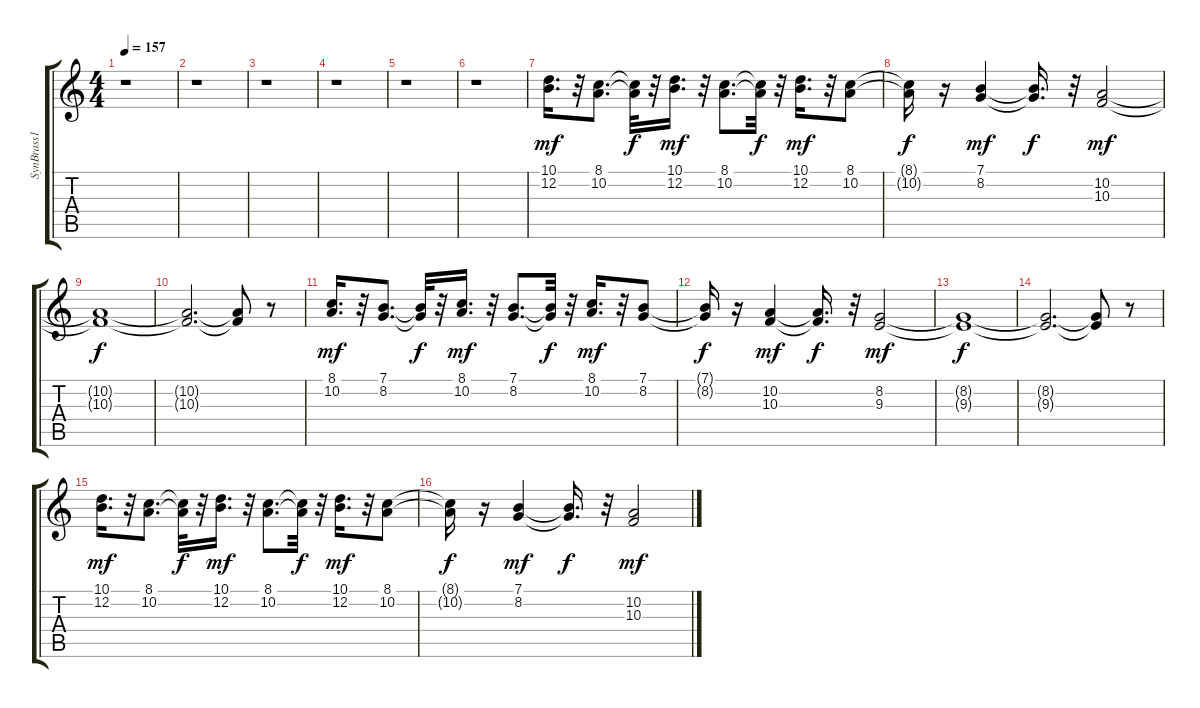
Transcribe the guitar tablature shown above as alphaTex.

\track ("SynBrass1           " "SynBrass1 ") {instrument synthbrass1}
\staff {score tabs}
\tuning (E4 B3 G3 D3 A2 E2) {hide}
\ts (4 4)
\tempo 157
\clef g2
\ks c
r.1{dy f} |
r.1 |
r.1 |
r.1 |
r.1 |
r.1 |
(10.1 12.2).16{d dy mf} r.32 (8.1 10.2).8{d} (8.1{t} 10.2{t}).32{dy f} r.32 (10.1 12.2).16{d dy mf} r.32 (8.1 10.2).8{d} (8.1{t} 10.2{t}).32{dy f} r.32 (10.1 12.2).16{d dy mf} r.32 (8.1 10.2).8 |
(8.1{t} 10.2{t}).16{dy f} r.16 (7.1 8.2).4{dy mf} (7.1{t} 8.2{t}).16{d dy f} r.32 (10.2 10.3).2{dy mf} |
(10.2{t} 10.3{t}).1{dy f} |
(10.2{t} 10.3{t}).2{d} (10.2{t} 10.3{t}).8 r.8 |
(8.1 10.2).16{d dy mf} r.32 (7.1 8.2).8{d} (7.1{t} 8.2{t}).32{dy f} r.32 (8.1 10.2).16{d dy mf} r.32 (7.1 8.2).8{d} (7.1{t} 8.2{t}).32{dy f} r.32 (8.1 10.2).16{d dy mf} r.32 (7.1 8.2).8 |
(7.1{t} 8.2{t}).16{dy f} r.16 (10.2 10.3).4{dy mf} (10.2{t} 10.3{t}).16{d dy f} r.32 (8.2 9.3).2{dy mf} |
(8.2{t} 9.3{t}).1{dy f} |
(8.2{t} 9.3{t}).2{d} (8.2{t} 9.3{t}).8 r.8 |
(10.1 12.2).16{d dy mf} r.32 (8.1 10.2).8{d} (8.1{t} 10.2{t}).32{dy f} r.32 (10.1 12.2).16{d dy mf} r.32 (8.1 10.2).8{d} (8.1{t} 10.2{t}).32{dy f} r.32 (10.1 12.2).16{d dy mf} r.32 (8.1 10.2).8 |
(8.1{t} 10.2{t}).16{dy f} r.16 (7.1 8.2).4{dy mf} (7.1{t} 8.2{t}).16{d dy f} r.32 (10.2 10.3).2{dy mf}
